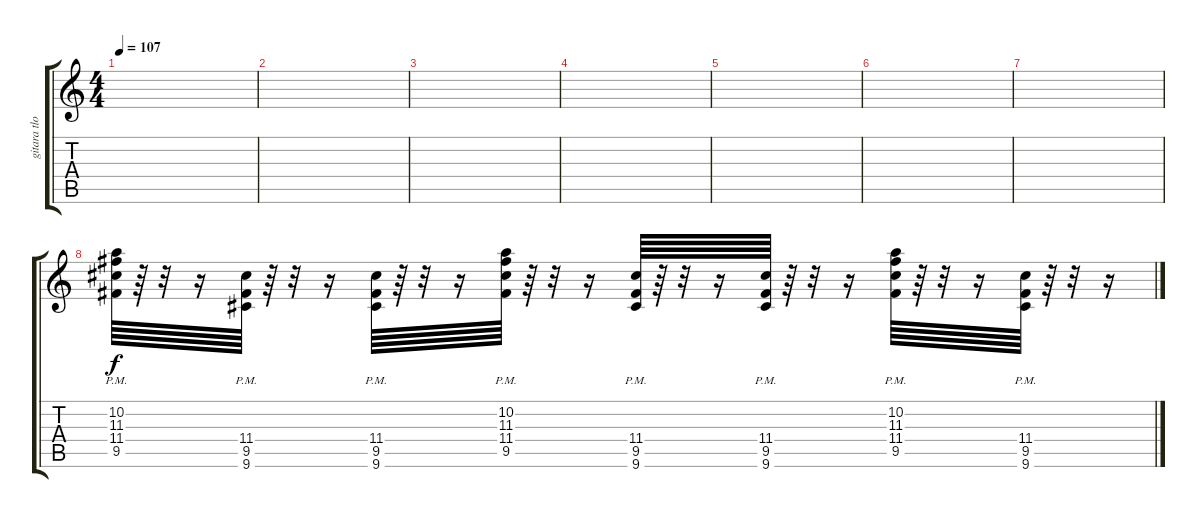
\track ("gitara tlo" "gitara tlo") {instrument distortionguitar}
\staff {score tabs}
\tuning (E4 B3 G3 D3 A2 E2) {hide}
\ts (4 4)
\tempo 107
\clef g2
\ks c
|
|
|
|
|
|
|
(10.2{pm} 11.3{pm} 11.4{pm} 9.5{pm}).64 r.64 r.32 r.16 (11.4{pm} 9.5{pm} 9.6).64 r.64 r.32 r.16 (11.4{pm} 9.5{pm} 9.6).64 r.64 r.32 r.16 (10.2 11.3 11.4{pm} 9.5{pm}).64 r.64 r.32 r.16 (11.4{pm} 9.5{pm} 9.6).64 r.64 r.32 r.16 (11.4{pm} 9.5{pm} 9.6).64 r.64 r.32 r.16 (10.2{pm} 11.3{pm} 11.4{pm} 9.5{pm}).64 r.64 r.32 r.16 (11.4{pm} 9.5{pm} 9.6).64 r.64 r.32 r.16
